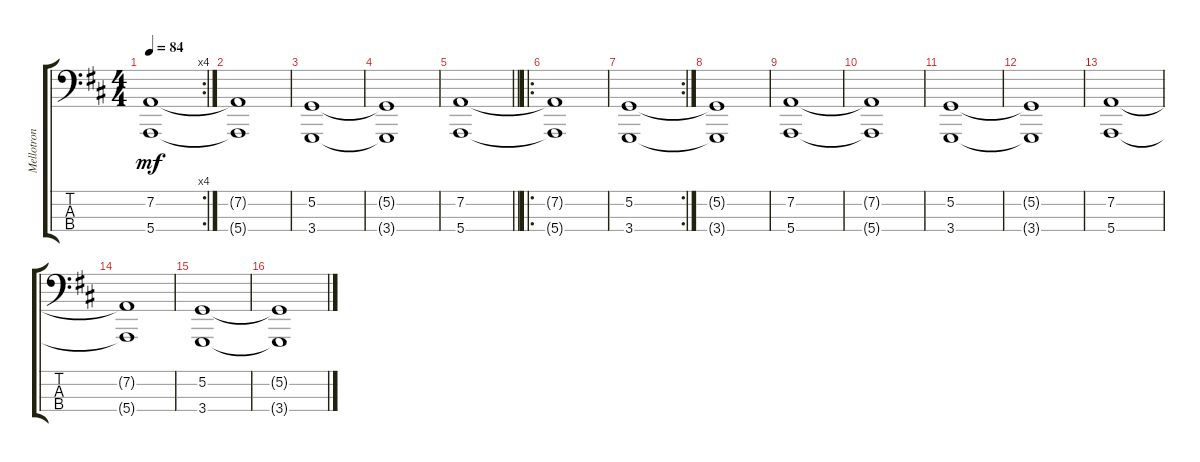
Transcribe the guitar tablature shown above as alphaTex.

\track ("Mellotron" "Mellotron") {instrument reedorgan}
\staff {score tabs}
\tuning (G2 D2 A1 E1) {hide}
\rc 4
\ts (4 4)
\tempo 84
\clef f4
\ks d
(7.2 5.4).1{dy mf} |
(7.2{t} 5.4{t}).1 |
(5.2 3.4).1 |
(5.2{t} 3.4{t}).1 |
\barLineRight lightlight
(7.2 5.4).1 |
\ro
(7.2{t} 5.4{t}).1 |
\rc 2
(5.2 3.4).1 |
(5.2{t} 3.4{t}).1 |
(7.2 5.4).1 |
(7.2{t} 5.4{t}).1 |
(5.2 3.4).1 |
(5.2{t} 3.4{t}).1 |
(7.2 5.4).1 |
(7.2{t} 5.4{t}).1 |
(5.2 3.4).1 |
(5.2{t} 3.4{t}).1
